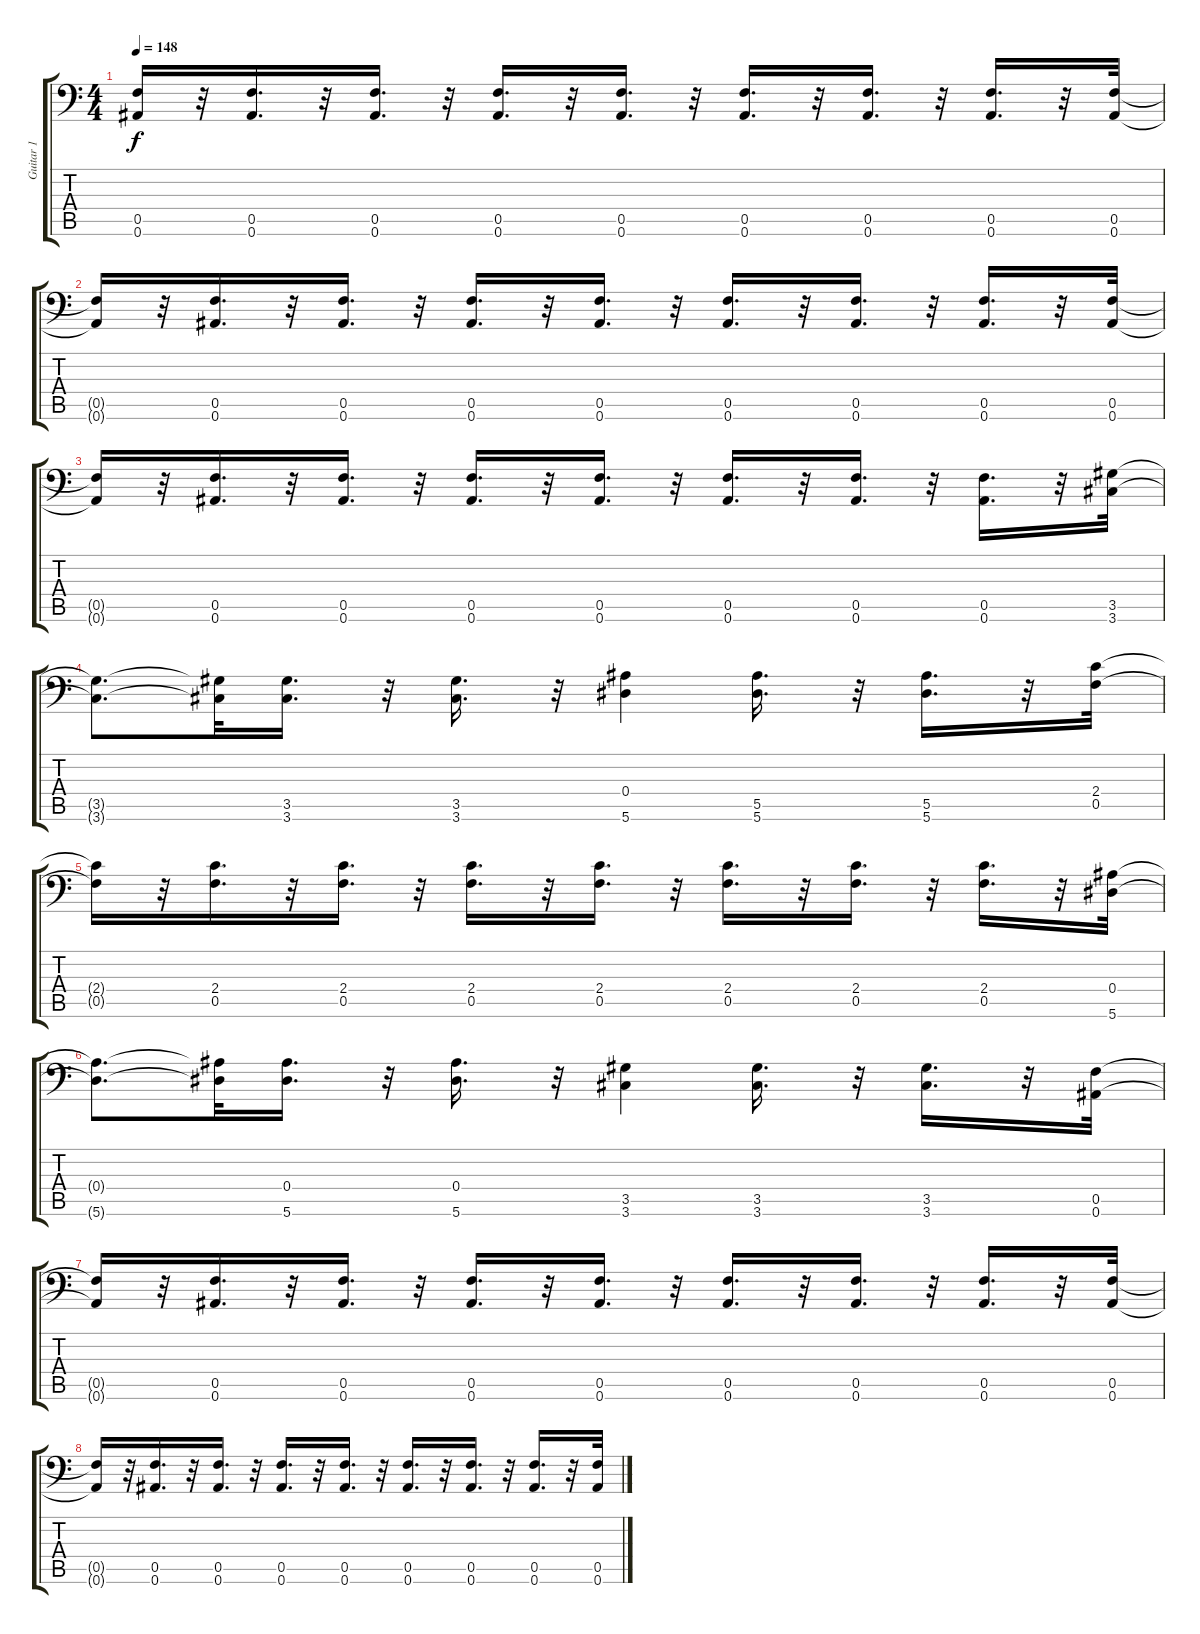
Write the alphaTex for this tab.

\track ("Guitar 1" "Guitar 1") {instrument distortionguitar}
\staff {score tabs}
\tuning (C4 G3 G3 Bb2 F2 Bb1) {hide}
\ts (4 4)
\tempo 148
\clef f4
\ks c
(0.5{t} 0.6{t}).16{dy f} r.32 (0.5 0.6).16{d} r.32 (0.5 0.6).16{d} r.32 (0.5 0.6).16{d} r.32 (0.5 0.6).16{d} r.32 (0.5 0.6).16{d} r.32 (0.5 0.6).16{d} r.32 (0.5 0.6).16{d} r.32 (0.5 0.6).32 |
(0.5{t} 0.6{t}).16 r.32 (0.5 0.6).16{d} r.32 (0.5 0.6).16{d} r.32 (0.5 0.6).16{d} r.32 (0.5 0.6).16{d} r.32 (0.5 0.6).16{d} r.32 (0.5 0.6).16{d} r.32 (0.5 0.6).16{d} r.32 (0.5 0.6).32 |
(0.5{t} 0.6{t}).16 r.32 (0.5 0.6).16{d} r.32 (0.5 0.6).16{d} r.32 (0.5 0.6).16{d} r.32 (0.5 0.6).16{d} r.32 (0.5 0.6).16{d} r.32 (0.5 0.6).16{d} r.32 (0.5 0.6).16{d} r.32 (3.5 3.6).32 |
(3.5{t} 3.6{t}).8{d} (3.5{t} 3.6{t}).32 (3.5 3.6).16{d} r.32 (3.5 3.6).16{d} r.32 (0.4 5.6).4 (5.5 5.6).16{d} r.32 (5.5 5.6).16{d} r.32 (2.4 0.5).32 |
(2.4{t} 0.5{t}).16 r.32 (2.4 0.5).16{d} r.32 (2.4 0.5).16{d} r.32 (2.4 0.5).16{d} r.32 (2.4 0.5).16{d} r.32 (2.4 0.5).16{d} r.32 (2.4 0.5).16{d} r.32 (2.4 0.5).16{d} r.32 (0.4 5.6).32 |
(0.4{t} 5.6{t}).8{d} (0.4{t} 5.6{t}).32 (0.4 5.6).16{d} r.32 (0.4 5.6).16{d} r.32 (3.5 3.6).4 (3.5 3.6).16{d} r.32 (3.5 3.6).16{d} r.32 (0.5 0.6).32 |
(0.5{t} 0.6{t}).16 r.32 (0.5 0.6).16{d} r.32 (0.5 0.6).16{d} r.32 (0.5 0.6).16{d} r.32 (0.5 0.6).16{d} r.32 (0.5 0.6).16{d} r.32 (0.5 0.6).16{d} r.32 (0.5 0.6).16{d} r.32 (0.5 0.6).32 |
(0.5{t} 0.6{t}).16 r.32 (0.5 0.6).16{d} r.32 (0.5 0.6).16{d} r.32 (0.5 0.6).16{d} r.32 (0.5 0.6).16{d} r.32 (0.5 0.6).16{d} r.32 (0.5 0.6).16{d} r.32 (0.5 0.6).16{d} r.32 (0.5 0.6).32
